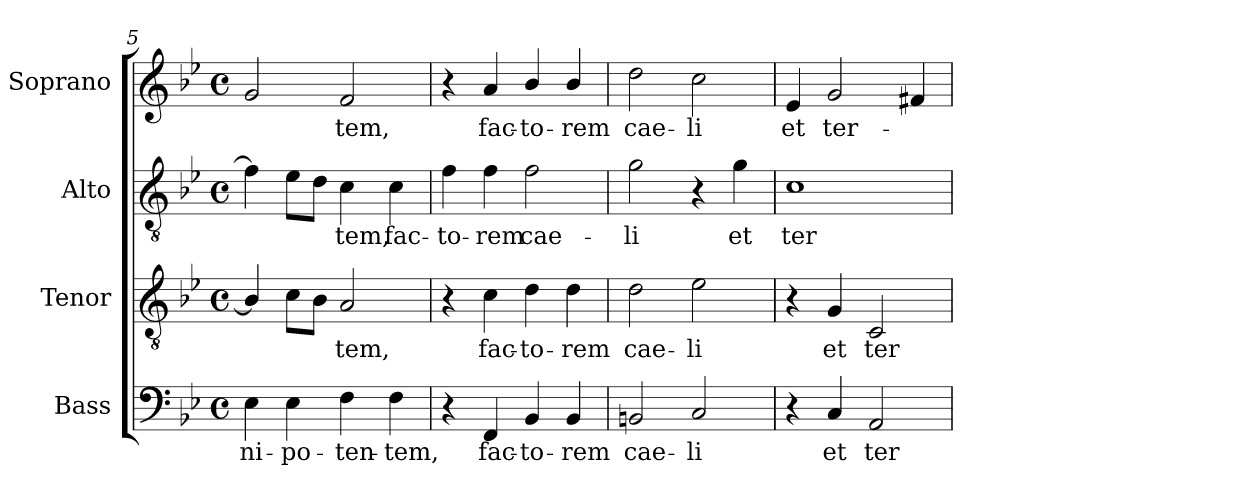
**kern	**text	**kern	**text	**kern	**text	**kern	**text
*part4	*part4	*part3	*part3	*part2	*part2	*part1	*part1
*staff4	*staff4	*staff3	*staff3	*staff2	*staff2	*staff1	*staff1
*I"Bass	*	*I"Tenor	*	*I"Alto	*	*I"Soprano	*
*I'B.	*	*I'T.	*	*I'A.	*	*I'S.	*
*clefF4	*	*clefGv2	*	*clefGv2	*	*clefG2	*
*	*	*ITrd7c12	*	*ITrd7c12	*	*	*
*k[b-e-]	*	*k[b-e-]	*	*k[b-e-]	*	*k[b-e-]	*
*B-:	*	*B-:	*	*B-:	*	*B-:	*
*M4/4	*	*M4/4	*	*M4/4	*	*M4/4	*
*met(c)	*	*met(c)	*	*met(c)	*	*met(c)	*
=5	=5	=5	=5	=5	=5	=5	=5
!	!LO:LY:b:color=#000000	!	!	!	!	!	!
4E-i\	-ni-	4BB-i/]	.	4Fi\]	.	2gi/	.
!	!LO:LY:b:color=#000000	!	!	!	!	!	!
4E-i\	-po-	8Ci\L	.	8E-i\L	.	.	.
.	.	8BB-i\J	.	8Di\J	.	.	.
!	!LO:LY:b:color=#000000	!	!	!	!	!	!
!	!	!	!LO:LY:b:color=#000000	!	!	!	!
!	!	!	!	!	!LO:LY:b:color=#000000	!	!
!	!	!	!	!	!	!	!LO:LY:b:color=#000000
4Fi\	-ten-	2AAi/	-tem,	4Ci\	-tem,	2fi/	-tem,
!	!LO:LY:b:color=#000000	!	!	!	!	!	!
!	!	!	!	!	!LO:LY:b:color=#000000	!	!
4Fi\	-tem,	.	.	4Ci\	fac-	.	.
!!LO:LB:g=z
=6	=6	=6	=6	=6	=6	=6	=6
!	!	!	!	!	!LO:LY:b:color=#000000	!	!
4r	.	4r	.	4Fi\	-to-	4r	.
!	!LO:LY:b:color=#000000	!	!	!	!	!	!
!	!	!	!LO:LY:b:color=#000000	!	!	!	!
!	!	!	!	!	!LO:LY:b:color=#000000	!	!
!	!	!	!	!	!	!	!LO:LY:b:color=#000000
4FFi/	fac-	4Ci\	fac-	4Fi\	-rem	4ai/	fac-
!	!LO:LY:b:color=#000000	!	!	!	!	!	!
!	!	!	!LO:LY:b:color=#000000	!	!	!	!
!	!	!	!	!	!LO:LY:b:color=#000000	!	!
!	!	!	!	!	!	!	!LO:LY:b:color=#000000
4BB-i/	-to-	4Di\	-to-	2Fi\	cae-	4b-i/	-to-
!	!LO:LY:b:color=#000000	!	!	!	!	!	!
!	!	!	!LO:LY:b:color=#000000	!	!	!	!
!	!	!	!	!	!	!	!LO:LY:b:color=#000000
4BB-i/	-rem	4Di\	-rem	.	.	4b-i/	-rem
=7	=7	=7	=7	=7	=7	=7	=7
!	!LO:LY:b:color=#000000	!	!	!	!	!	!
!	!	!	!LO:LY:b:color=#000000	!	!	!	!
!	!	!	!	!	!LO:LY:b:color=#000000	!	!
!	!	!	!	!	!	!	!LO:LY:b:color=#000000
2BBni/	cae-	2Di\	cae-	2Gi\	-li	2ddi\	cae-
!	!LO:LY:b:color=#000000	!	!	!	!	!	!
!	!	!	!LO:LY:b:color=#000000	!	!	!	!
!	!	!	!	!	!	!	!LO:LY:b:color=#000000
2Ci/	-li	2E-i\	-li	4r	.	2cci\	-li
!	!	!	!	!	!LO:LY:b:color=#000000	!	!
.	.	.	.	4Gi\	et	.	.
=8	=8	=8	=8	=8	=8	=8	=8
!	!	!	!	!	!LO:LY:b:color=#000000	!	!
!	!	!	!	!	!	!	!LO:LY:b:color=#000000
4r	.	4r	.	1Ci	ter-	4e-i/	et
!	!LO:LY:b:color=#000000	!	!	!	!	!	!
!	!	!	!LO:LY:b:color=#000000	!	!	!	!
!	!	!	!	!	!	!	!LO:LY:b:color=#000000
4Ci/	et	4GGi/	et	.	.	2gi/	ter-
!	!LO:LY:b:color=#000000	!	!	!	!	!	!
!	!	!	!LO:LY:b:color=#000000	!	!	!	!
2AAi/	ter-	2CCi/	ter-	.	.	.	.
.	.	.	.	.	.	4f#Xi/	.
=	=	=	=	=	=	=	=
*-	*-	*-	*-	*-	*-	*-	*-
